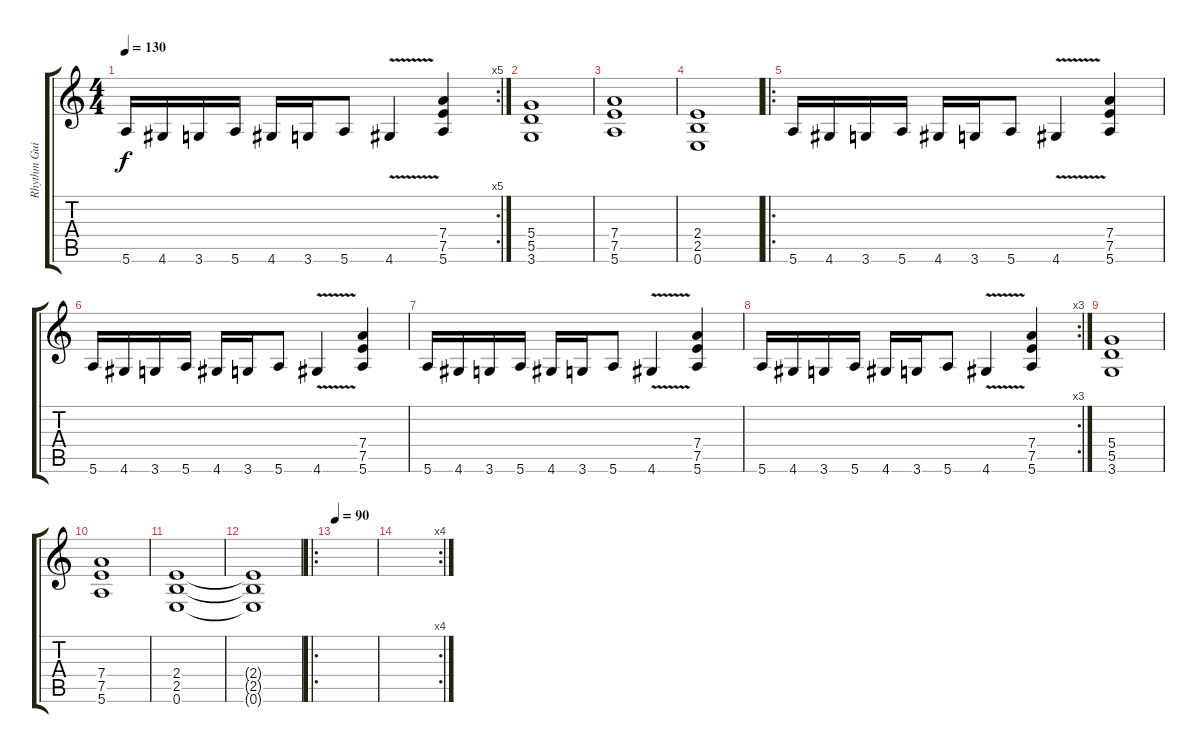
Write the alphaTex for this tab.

\track ("Rhythm Guitar" "Rhythm Gui") {instrument distortionguitar}
\staff {score tabs}
\tuning (E4 B3 G3 D3 A2 E2) {hide}
\rc 5
\ts (4 4)
\tempo 130
\clef g2
\ks c
5.6.16{dy f} 4.6.16 3.6.16 5.6.16 4.6.16 3.6.16 5.6.8 4.6{v}.4 (7.4 7.5 5.6).4 |
(5.4 5.5 3.6).1 |
(7.4 7.5 5.6).1 |
(2.4 2.5 0.6).1 |
\ro
5.6.16 4.6.16 3.6.16 5.6.16 4.6.16 3.6.16 5.6.8 4.6{v}.4 (7.4 7.5 5.6).4 |
5.6.16 4.6.16 3.6.16 5.6.16 4.6.16 3.6.16 5.6.8 4.6{v}.4 (7.4 7.5 5.6).4 |
5.6.16 4.6.16 3.6.16 5.6.16 4.6.16 3.6.16 5.6.8 4.6{v}.4 (7.4 7.5 5.6).4 |
\rc 3
5.6.16 4.6.16 3.6.16 5.6.16 4.6.16 3.6.16 5.6.8 4.6{v}.4 (7.4 7.5 5.6).4 |
(5.4 5.5 3.6).1 |
(7.4 7.5 5.6).1 |
(2.4 2.5 0.6).1 |
(2.4{t} 2.5{t} 0.6{t}).1 |
\ro
\tempo 90
|
\rc 4
